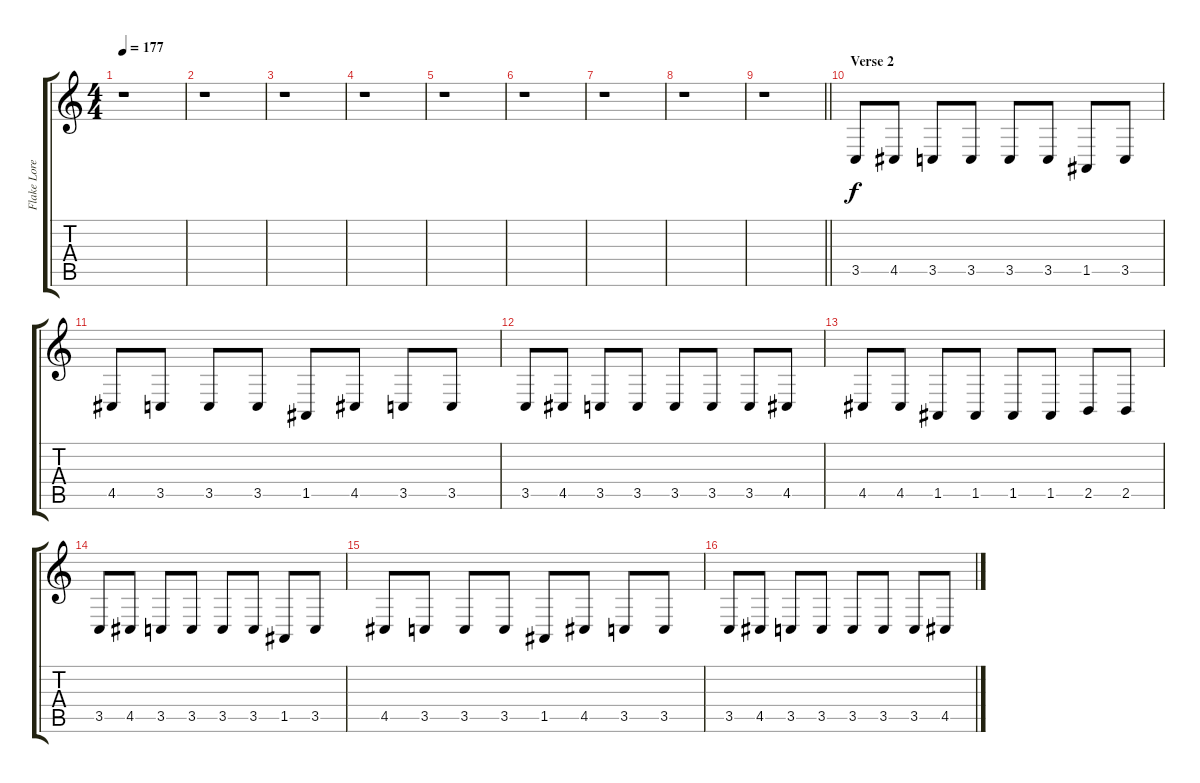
\track ("Flake Lorenz [keyboard]" "Flake Lore") {instrument lead2sawtooth}
\staff {score tabs}
\tuning (E4 B3 G3 D3 A2 E2) {hide}
\ts (4 4)
\tempo 177
\clef g2
\ks c
r.1{dy mp} |
r.1 |
r.1 |
r.1 |
r.1 |
r.1 |
r.1 |
r.1 |
\barLineRight lightlight
r.1 |
\section ("" "Verse 2")
3.5.8{dy f volume 9 instrument lead2sawtooth} 4.5.8 3.5.8 3.5.8 3.5.8 3.5.8 1.5.8 3.5.8 |
4.5.8 3.5.8 3.5.8 3.5.8 1.5.8 4.5.8 3.5.8 3.5.8 |
3.5.8 4.5.8 3.5.8 3.5.8 3.5.8 3.5.8 3.5.8 4.5.8 |
4.5.8 4.5.8 1.5.8 1.5.8 1.5.8 1.5.8 2.5.8 2.5.8 |
3.5.8 4.5.8 3.5.8 3.5.8 3.5.8 3.5.8 1.5.8 3.5.8 |
4.5.8 3.5.8 3.5.8 3.5.8 1.5.8 4.5.8 3.5.8 3.5.8 |
3.5.8 4.5.8 3.5.8 3.5.8 3.5.8 3.5.8 3.5.8 4.5.8
